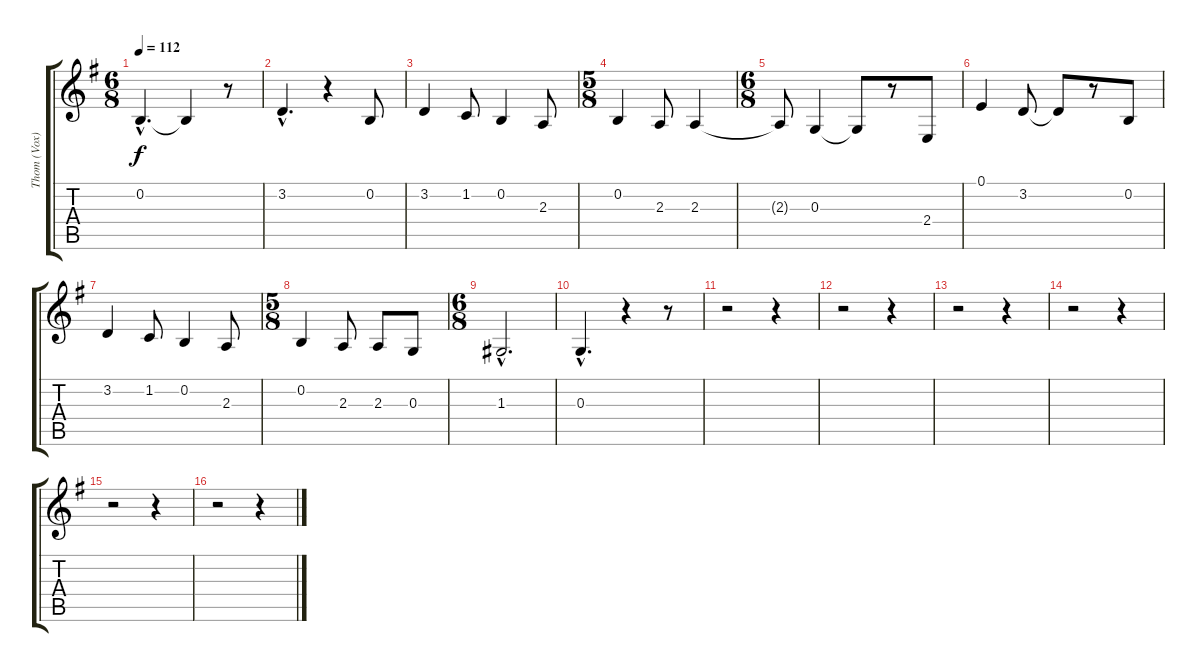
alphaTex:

\track ("Thom (Vox)" "Thom (Vox)") {instrument drawbarorgan}
\staff {score tabs}
\tuning (E4 B3 G3 D3 A2 E2) {hide}
\ts (6 8)
\tempo 112
\clef g2
\ks g
0.2{hac}.4{d dy f} 0.2{t}.4 r.8 |
3.2{hac}.4{d} r.4 0.2.8 |
3.2.4 1.2.8 0.2.4 2.3.8 |
\ts (5 8)
0.2.4 2.3.8 2.3.4 |
\ts (6 8)
2.3{t}.8 0.3.4 0.3{t}.8 r.8 2.4.8 |
0.1.4 3.2.8 3.2{t}.8 r.8 0.2.8 |
3.2.4 1.2.8 0.2.4 2.3.8 |
\ts (5 8)
0.2.4 2.3.8 2.3.8 0.3.8 |
\ts (6 8)
1.3{hac}.2{d} |
0.3{hac}.4{d} r.4 r.8 |
r.2 r.4 |
r.2 r.4 |
r.2 r.4 |
r.2 r.4 |
r.2 r.4 |
r.2 r.4
